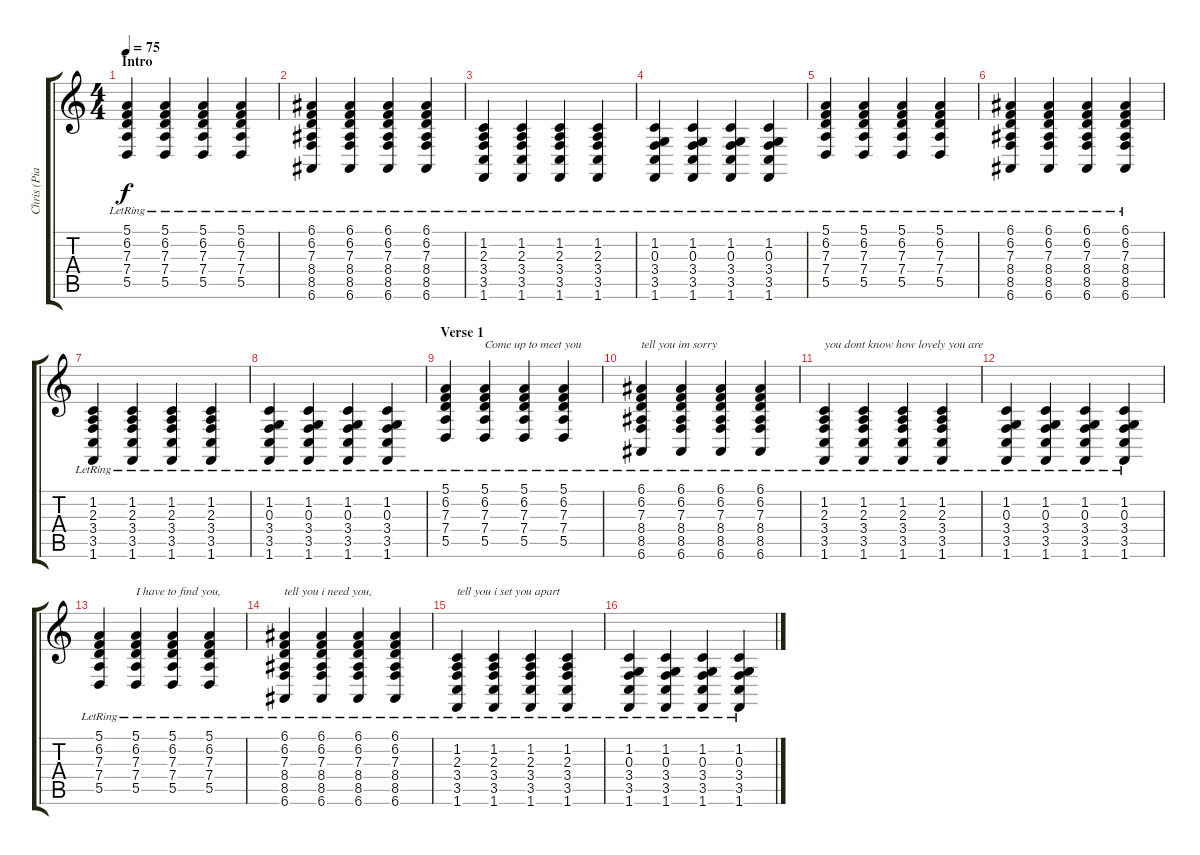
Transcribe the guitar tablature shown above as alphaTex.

\track ("Chris (Piano 1)" "Chris (Pia") {instrument acousticgrandpiano}
\staff {score tabs}
\tuning (E4 B3 G3 D3 A2 E2) {hide}
\ts (4 4)
\section ("" "Intro")
\tempo 75
\clef g2
\ks c
(5.1{lr} 6.2{lr} 7.3{lr} 7.4{lr} 5.5{lr}).4{dy f instrument acousticgrandpiano} (5.1{lr} 6.2{lr} 7.3{lr} 7.4{lr} 5.5{lr}).4 (5.1{lr} 6.2{lr} 7.3{lr} 7.4{lr} 5.5{lr}).4 (5.1{lr} 6.2{lr} 7.3{lr} 7.4{lr} 5.5{lr}).4 |
(6.1{lr} 6.2{lr} 7.3{lr} 8.4{lr} 8.5{lr} 6.6{lr}).4 (6.1{lr} 6.2{lr} 7.3{lr} 8.4{lr} 8.5{lr} 6.6{lr}).4 (6.1{lr} 6.2{lr} 7.3{lr} 8.4{lr} 8.5{lr} 6.6{lr}).4 (6.1{lr} 6.2{lr} 7.3{lr} 8.4{lr} 8.5{lr} 6.6{lr}).4 |
(1.2{lr} 2.3{lr} 3.4{lr} 3.5{lr} 1.6{lr}).4 (1.2{lr} 2.3{lr} 3.4{lr} 3.5{lr} 1.6{lr}).4 (1.2{lr} 2.3{lr} 3.4{lr} 3.5{lr} 1.6{lr}).4 (1.2{lr} 2.3{lr} 3.4{lr} 3.5{lr} 1.6{lr}).4 |
(1.2{lr} 0.3{lr} 3.4{lr} 3.5{lr} 1.6{lr}).4 (1.2{lr} 0.3{lr} 3.4{lr} 3.5{lr} 1.6{lr}).4 (1.2{lr} 0.3{lr} 3.4{lr} 3.5{lr} 1.6{lr}).4 (1.2{lr} 0.3{lr} 3.4{lr} 3.5{lr} 1.6{lr}).4 |
(5.1{lr} 6.2{lr} 7.3{lr} 7.4{lr} 5.5{lr}).4 (5.1{lr} 6.2{lr} 7.3{lr} 7.4{lr} 5.5{lr}).4 (5.1{lr} 6.2{lr} 7.3{lr} 7.4{lr} 5.5{lr}).4 (5.1{lr} 6.2{lr} 7.3{lr} 7.4{lr} 5.5{lr}).4 |
(6.1{lr} 6.2{lr} 7.3{lr} 8.4{lr} 8.5{lr} 6.6{lr}).4 (6.1{lr} 6.2{lr} 7.3{lr} 8.4{lr} 8.5{lr} 6.6{lr}).4 (6.1{lr} 6.2{lr} 7.3{lr} 8.4{lr} 8.5{lr} 6.6{lr}).4 (6.1{lr} 6.2{lr} 7.3{lr} 8.4{lr} 8.5{lr} 6.6{lr}).4 |
(1.2{lr} 2.3{lr} 3.4{lr} 3.5{lr} 1.6{lr}).4 (1.2{lr} 2.3{lr} 3.4{lr} 3.5{lr} 1.6{lr}).4 (1.2{lr} 2.3{lr} 3.4{lr} 3.5{lr} 1.6{lr}).4 (1.2{lr} 2.3{lr} 3.4{lr} 3.5{lr} 1.6{lr}).4 |
(1.2{lr} 0.3{lr} 3.4{lr} 3.5{lr} 1.6{lr}).4 (1.2{lr} 0.3{lr} 3.4{lr} 3.5{lr} 1.6{lr}).4 (1.2{lr} 0.3{lr} 3.4{lr} 3.5{lr} 1.6{lr}).4 (1.2{lr} 0.3{lr} 3.4{lr} 3.5{lr} 1.6{lr}).4 |
\section ("" "Verse 1")
(5.1{lr} 6.2{lr} 7.3{lr} 7.4{lr} 5.5{lr}).4 (5.1{lr} 6.2{lr} 7.3{lr} 7.4{lr} 5.5).4{txt "Come up to meet you"} (5.1{lr} 6.2{lr} 7.3{lr} 7.4{lr} 5.5{lr}).4 (5.1{lr} 6.2{lr} 7.3{lr} 7.4{lr} 5.5{lr}).4 |
(6.1{lr} 6.2{lr} 7.3{lr} 8.4{lr} 8.5{lr} 6.6{lr}).4{txt "tell you im sorry"} (6.1{lr} 6.2{lr} 7.3{lr} 8.4{lr} 8.5{lr} 6.6{lr}).4 (6.1{lr} 6.2{lr} 7.3{lr} 8.4{lr} 8.5{lr} 6.6{lr}).4 (6.1{lr} 6.2{lr} 7.3{lr} 8.4{lr} 8.5{lr} 6.6{lr}).4 |
(1.2{lr} 2.3{lr} 3.4{lr} 3.5{lr} 1.6{lr}).4{txt "you dont know how lovely you are"} (1.2{lr} 2.3{lr} 3.4{lr} 3.5{lr} 1.6{lr}).4 (1.2{lr} 2.3{lr} 3.4{lr} 3.5{lr} 1.6{lr}).4 (1.2{lr} 2.3{lr} 3.4{lr} 3.5{lr} 1.6{lr}).4 |
(1.2{lr} 0.3{lr} 3.4{lr} 3.5{lr} 1.6{lr}).4 (1.2{lr} 0.3{lr} 3.4{lr} 3.5{lr} 1.6{lr}).4 (1.2{lr} 0.3{lr} 3.4{lr} 3.5{lr} 1.6{lr}).4 (1.2{lr} 0.3{lr} 3.4{lr} 3.5{lr} 1.6{lr}).4 |
(5.1{lr} 6.2{lr} 7.3{lr} 7.4{lr} 5.5{lr}).4 (5.1{lr} 6.2{lr} 7.3{lr} 7.4{lr} 5.5{lr}).4{txt "I have to find you, "} (5.1{lr} 6.2{lr} 7.3{lr} 7.4{lr} 5.5{lr}).4 (5.1{lr} 6.2{lr} 7.3{lr} 7.4{lr} 5.5{lr}).4 |
(6.1{lr} 6.2{lr} 7.3{lr} 8.4{lr} 8.5{lr} 6.6{lr}).4{txt "tell you i need you, "} (6.1{lr} 6.2{lr} 7.3{lr} 8.4{lr} 8.5{lr} 6.6{lr}).4 (6.1{lr} 6.2{lr} 7.3{lr} 8.4{lr} 8.5{lr} 6.6{lr}).4 (6.1{lr} 6.2{lr} 7.3{lr} 8.4{lr} 8.5{lr} 6.6{lr}).4 |
(1.2{lr} 2.3{lr} 3.4{lr} 3.5{lr} 1.6{lr}).4{txt "tell you i set you apart"} (1.2{lr} 2.3{lr} 3.4{lr} 3.5{lr} 1.6{lr}).4 (1.2{lr} 2.3{lr} 3.4{lr} 3.5{lr} 1.6{lr}).4 (1.2{lr} 2.3{lr} 3.4{lr} 3.5{lr} 1.6{lr}).4 |
(1.2{lr} 0.3{lr} 3.4{lr} 3.5{lr} 1.6{lr}).4 (1.2{lr} 0.3{lr} 3.4{lr} 3.5{lr} 1.6{lr}).4 (1.2{lr} 0.3{lr} 3.4{lr} 3.5{lr} 1.6{lr}).4 (1.2{lr} 0.3{lr} 3.4{lr} 3.5{lr} 1.6{lr}).4
